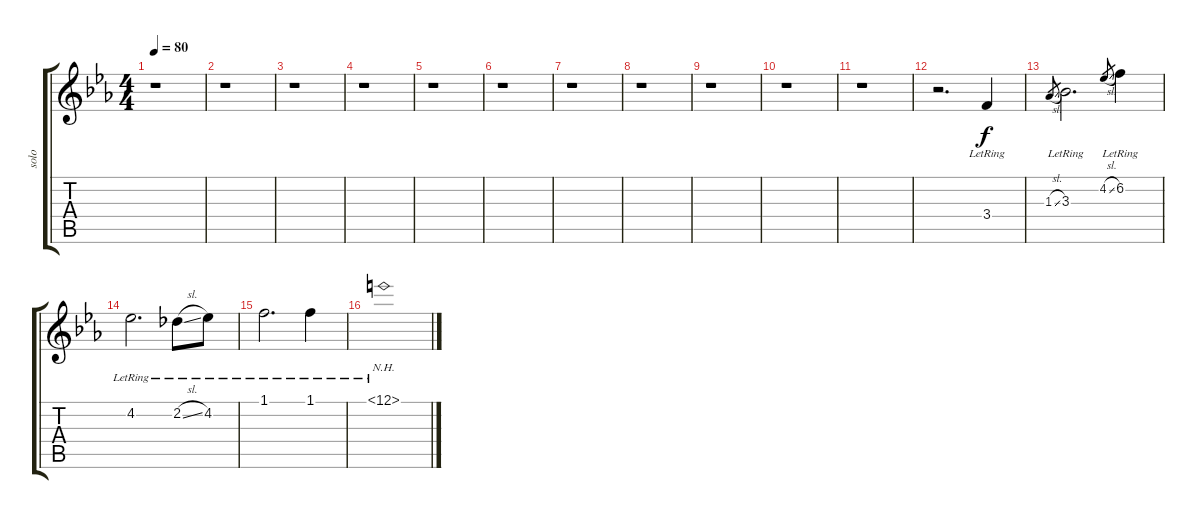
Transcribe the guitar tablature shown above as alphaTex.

\track ("solo" "solo") {instrument acousticguitarsteel}
\staff {score tabs}
\tuning (E4 B3 G3 D3 A2 E2) {hide}
\ts (4 4)
\tempo 80
\clef g2
\ks eb
r.1{dy ff} |
r.1 |
r.1 |
r.1 |
r.1 |
r.1 |
r.1 |
r.1 |
r.1 |
r.1 |
r.1 |
r.2{d} 3.4{lr}.4{dy f} |
1.3{sl}.8{gr} 3.3{lr}.2{d} 4.2{sl}.8{gr} 6.2{lr}.4 |
4.2{lr}.2{d} 2.2{sl lr}.8 4.2{lr}.8 |
1.1{lr}.2{d} 1.1{lr}.4 |
6.1{nh lr}.1
